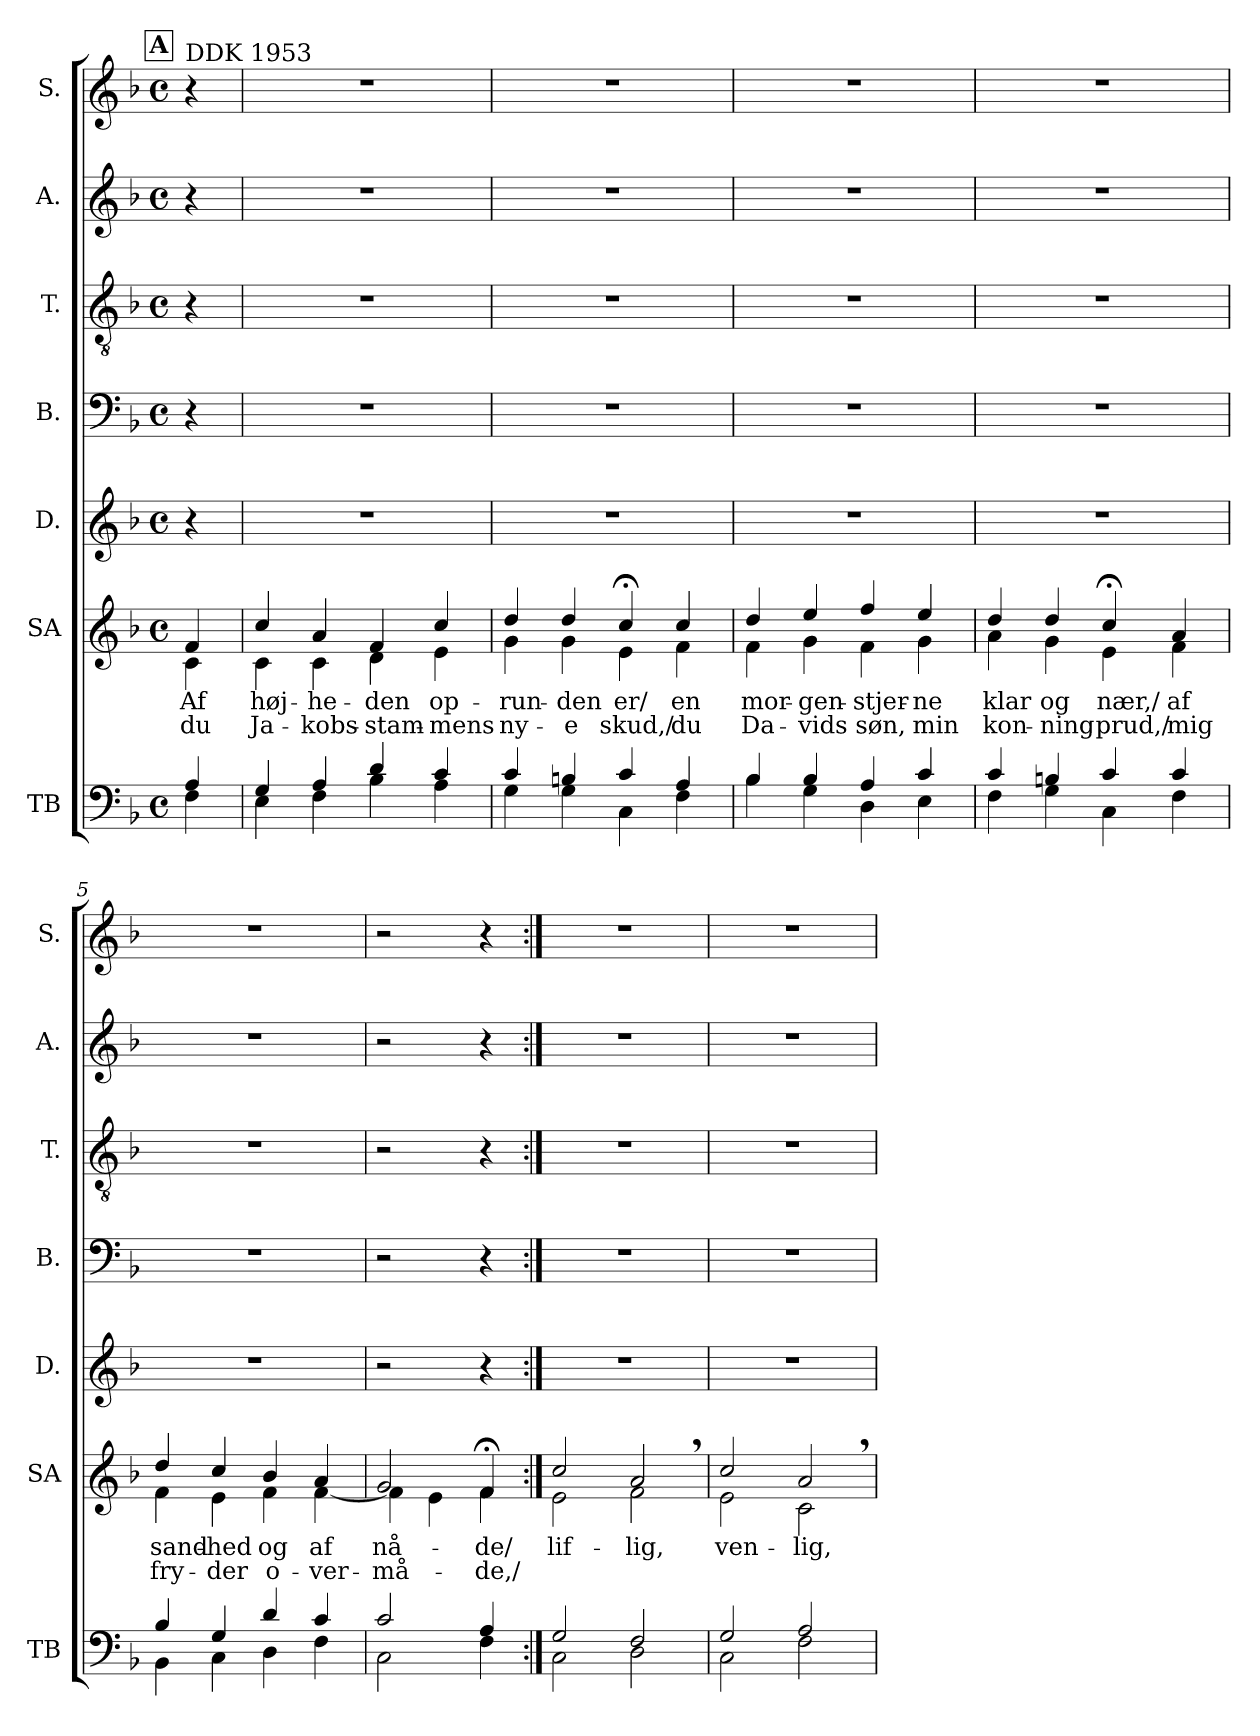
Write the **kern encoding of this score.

**kern	**kern	**text	**text	**kern	**kern	**kern	**kern	**kern
*part7	*part6	*part6	*part6	*part5	*part4	*part3	*part2	*part1
*staff7	*staff6	*staff6	*staff6	*staff5	*staff4	*staff3	*staff2	*staff1
*I"TB	*I"SA	*	*	*I"D.	*I"B.	*I"T.	*I"A.	*I"S.
*I'TB	*I'SA	*	*	*I'D.	*I'B.	*I'T.	*I'A.	*I'S.
*clefF4	*clefG2	*	*	*clefG2	*clefF4	*clefGv2	*clefG2	*clefG2
*k[b-]	*k[b-]	*	*	*k[b-]	*k[b-]	*k[b-]	*k[b-]	*k[b-]
*M4/4	*M4/4	*	*	*M4/4	*M4/4	*M4/4	*M4/4	*M4/4
*met(c)	*met(c)	*	*	*met(c)	*met(c)	*met(c)	*met(c)	*met(c)
*MM70	*MM70	*	*	*MM70	*MM70	*MM70	*MM70	*MM70
!!LO:REH:place=s1:a:B:fs=14:t=A
=	=	=	=	=	=	=	=	=
*^	*	*	*	*	*	*	*	*
!	!	!	!	!	!	!	!	!	!LO:TX:t=DDK 1953
!	!	!	!LO:LY:b	!LO:LY:b	!	!	!	!	!
*	*	*^	*	*	*	*	*	*	*
4A/	4F\	4f/	4c\	Af	du	4r	4r	4r	4r	4r
=1	=1	=1	=1	=1	=1	=1	=1	=1	=1	=1
!	!	!	!	!LO:LY:b	!LO:LY:b	!	!	!	!	!
4G/	4E\	4cc/	4c\	høj-	Ja-	1r	1r	1r	1r	1r
!	!	!	!	!LO:LY:b	!LO:LY:b	!	!	!	!	!
4A/	4F\	4a/	4c\	-he-	-kobs-	.	.	.	.	.
!	!	!	!	!LO:LY:b	!LO:LY:b	!	!	!	!	!
4d/	4B-\	4f/	4d\	-den	-stam-	.	.	.	.	.
!	!	!	!	!LO:LY:b	!LO:LY:b	!	!	!	!	!
4c/	4A\	4cc/	4e\	op-	-mens	.	.	.	.	.
=2	=2	=2	=2	=2	=2	=2	=2	=2	=2	=2
!	!	!	!	!LO:LY:b	!LO:LY:b	!	!	!	!	!
4c/	4G\	4dd/	4g\	-run-	ny-	1r	1r	1r	1r	1r
!	!	!	!	!LO:LY:b	!LO:LY:b	!	!	!	!	!
4Bn/	4G\	4dd/	4g\	-den	-e	.	.	.	.	.
!	!	!	!	!LO:LY:b	!LO:LY:b	!	!	!	!	!
4c/	4C\	4cc;</	4e\	er/	skud,/	.	.	.	.	.
!	!	!	!	!LO:LY:b	!LO:LY:b	!	!	!	!	!
4A/	4F\	4cc/	4f\	en	du	.	.	.	.	.
=3	=3	=3	=3	=3	=3	=3	=3	=3	=3	=3
!	!	!	!	!LO:LY:b	!LO:LY:b	!	!	!	!	!
4B-/	4B-\	4dd/	4f\	mor-	Da-	1r	1r	1r	1r	1r
!	!	!	!	!LO:LY:b	!LO:LY:b	!	!	!	!	!
4B-/	4G\	4ee/	4g\	-gen-	-vids	.	.	.	.	.
!	!	!	!	!LO:LY:b	!LO:LY:b	!	!	!	!	!
4A/	4D\	4ff/	4f\	-stjer-	søn,	.	.	.	.	.
!	!	!	!	!LO:LY:b	!LO:LY:b	!	!	!	!	!
4c/	4E\	4ee/	4g\	-ne	min	.	.	.	.	.
=4	=4	=4	=4	=4	=4	=4	=4	=4	=4	=4
!	!	!	!	!LO:LY:b	!LO:LY:b	!	!	!	!	!
4c/	4F\	4dd/	4a\	klar	kon-	1r	1r	1r	1r	1r
!	!	!	!	!LO:LY:b	!LO:LY:b	!	!	!	!	!
4Bn/	4G\	4dd/	4g\	og	-ning	.	.	.	.	.
!	!	!	!	!LO:LY:b	!LO:LY:b	!	!	!	!	!
4c/	4C\	4cc;</	4e\	nær,/	prud,/	.	.	.	.	.
!	!	!	!	!LO:LY:b	!LO:LY:b	!	!	!	!	!
4c/	4F\	4a/	4f\	af	mig	.	.	.	.	.
!!LO:LB:g=z
=5	=5	=5	=5	=5	=5	=5	=5	=5	=5	=5
!	!	!	!	!LO:LY:b	!LO:LY:b	!	!	!	!	!
4B-/	4BB-\	4dd/	4f\	sand-	fry-	1r	1r	1r	1r	1r
!	!	!	!	!LO:LY:b	!LO:LY:b	!	!	!	!	!
4G/	4C\	4cc/	4e\	-hed	-der	.	.	.	.	.
!	!	!	!	!LO:LY:b	!LO:LY:b	!	!	!	!	!
4d/	4D\	4b-/	4f\	og	o-	.	.	.	.	.
!	!	!	!	!LO:LY:b	!LO:LY:b	!	!	!	!	!
4c/	4F\	4a/	[4f\	af	-ver-	.	.	.	.	.
=6	=6	=6	=6	=6	=6	=6	=6	=6	=6	=6
!	!	!	!	!LO:LY:b	!LO:LY:b	!	!	!	!	!
2c/	2C\	2g/	4f\]	nå-	-må-	2r	2r	2r	2r	2r
.	.	.	4e\	.	.	.	.	.	.	.
!	!	!	!	!LO:LY:b	!LO:LY:b	!	!	!	!	!
4A/	4F\	4f;</	4f\	-de/	-de,/	4r	4r	4r	4r	4r
=7:|!	=7:|!	=7:|!	=7:|!	=7:|!	=7:|!	=7:|!	=7:|!	=7:|!	=7:|!	=7:|!
!	!	!	!	!LO:LY:b	!	!	!	!	!	!
2G/	2C\	2cc/	2e\	lif-	.	1r	1r	1r	1r	1r
!	!	!	!	!LO:LY:b	!	!	!	!	!	!
2F/	2D\	2a,/	2f\	-lig,	.	.	.	.	.	.
=8	=8	=8	=8	=8	=8	=8	=8	=8	=8	=8
!	!	!	!	!LO:LY:b	!	!	!	!	!	!
2G/	2C\	2cc/	2e\	ven-	.	1r	1r	1r	1r	1r
!	!	!	!	!LO:LY:b	!	!	!	!	!	!
2A/	2F\	2a,/	2c\	-lig,	.	.	.	.	.	.
*v	*v	*	*	*	*	*	*	*	*	*
*	*v	*v	*	*	*	*	*	*	*
=	=	=	=	=	=	=	=	=
*-	*-	*-	*-	*-	*-	*-	*-	*-
